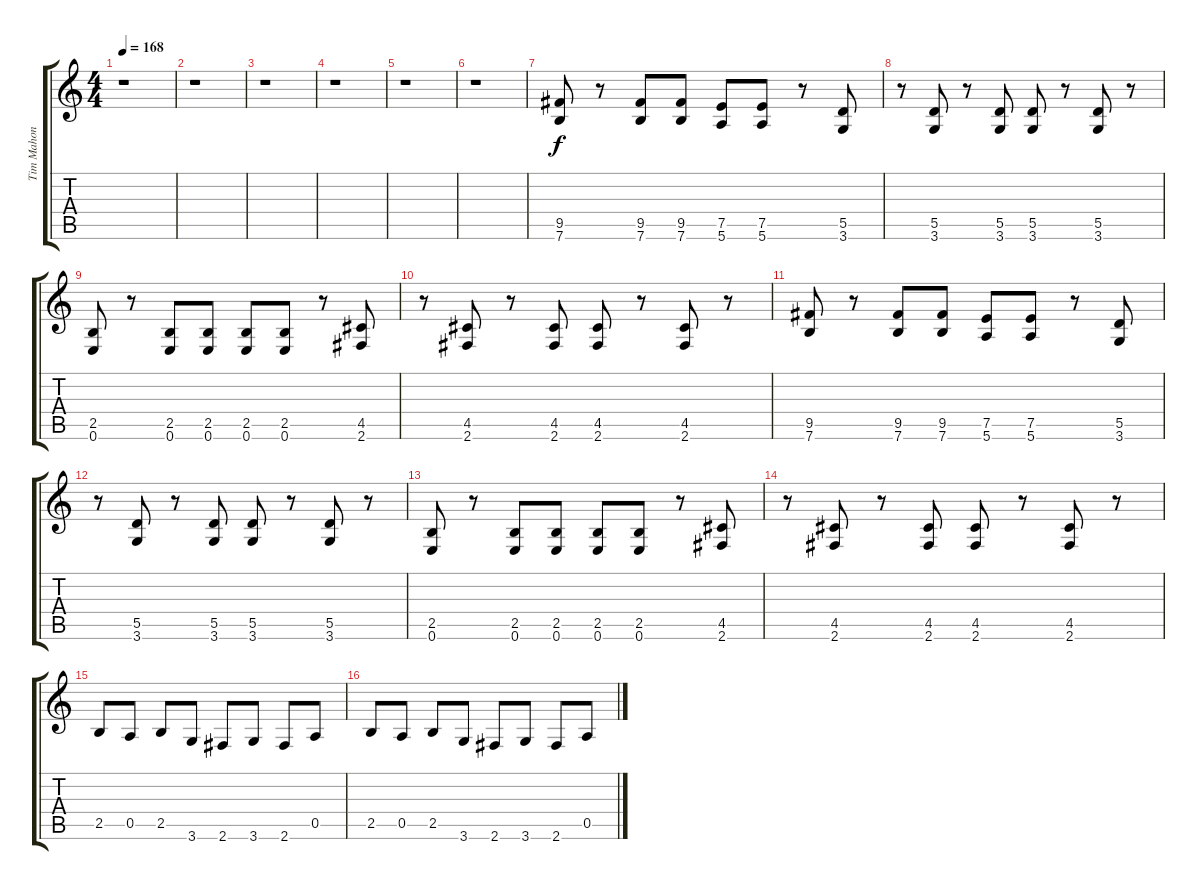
\track (" Tim Mahoney" " Tim Mahon") {instrument distortionguitar}
\staff {score tabs}
\tuning (E4 B3 G3 D3 A2 E2) {hide}
\ts (4 4)
\tempo 168
\clef g2
\ks c
r.1{dy f} |
r.1 |
r.1 |
r.1 |
r.1 |
r.1 |
(9.5 7.6).8 r.8 (9.5 7.6).8 (9.5 7.6).8 (7.5 5.6).8 (7.5 5.6).8 r.8 (5.5 3.6).8 |
r.8 (5.5 3.6).8 r.8 (5.5 3.6).8 (5.5 3.6).8 r.8 (5.5 3.6).8 r.8 |
(2.5 0.6).8 r.8 (2.5 0.6).8 (2.5 0.6).8 (2.5 0.6).8 (2.5 0.6).8 r.8 (4.5 2.6).8 |
r.8 (4.5 2.6).8 r.8 (4.5 2.6).8 (4.5 2.6).8 r.8 (4.5 2.6).8 r.8 |
(9.5 7.6).8 r.8 (9.5 7.6).8 (9.5 7.6).8 (7.5 5.6).8 (7.5 5.6).8 r.8 (5.5 3.6).8 |
r.8 (5.5 3.6).8 r.8 (5.5 3.6).8 (5.5 3.6).8 r.8 (5.5 3.6).8 r.8 |
(2.5 0.6).8 r.8 (2.5 0.6).8 (2.5 0.6).8 (2.5 0.6).8 (2.5 0.6).8 r.8 (4.5 2.6).8 |
r.8 (4.5 2.6).8 r.8 (4.5 2.6).8 (4.5 2.6).8 r.8 (4.5 2.6).8 r.8 |
2.5.8 0.5.8 2.5.8 3.6.8 2.6.8 3.6.8 2.6.8 0.5.8 |
2.5.8 0.5.8 2.5.8 3.6.8 2.6.8 3.6.8 2.6.8 0.5.8
